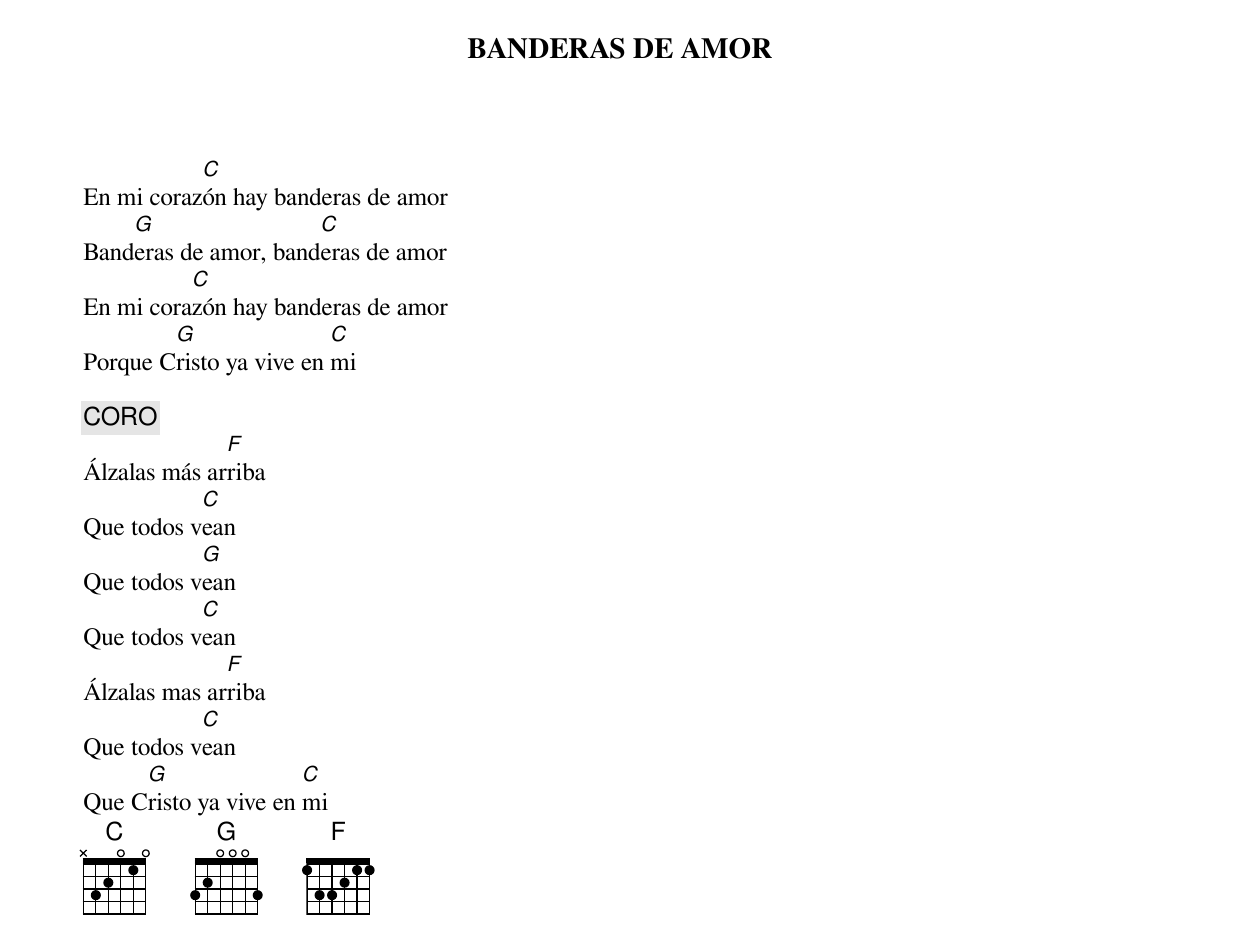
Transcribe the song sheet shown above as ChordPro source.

{title: BANDERAS DE AMOR}
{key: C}

En mi coraz[C]ón hay banderas de amor
Band[G]eras de amor, band[C]eras de amor
En mi cora[C]zón hay banderas de amor
Porque C[G]risto ya vive en [C]mi

{c: CORO }
Álzalas más ar[F]riba
Que todos v[C]ean
Que todos v[G]ean
Que todos v[C]ean
Álzalas mas ar[F]riba
Que todos v[C]ean
Que C[G]risto ya vive en [C]mi
